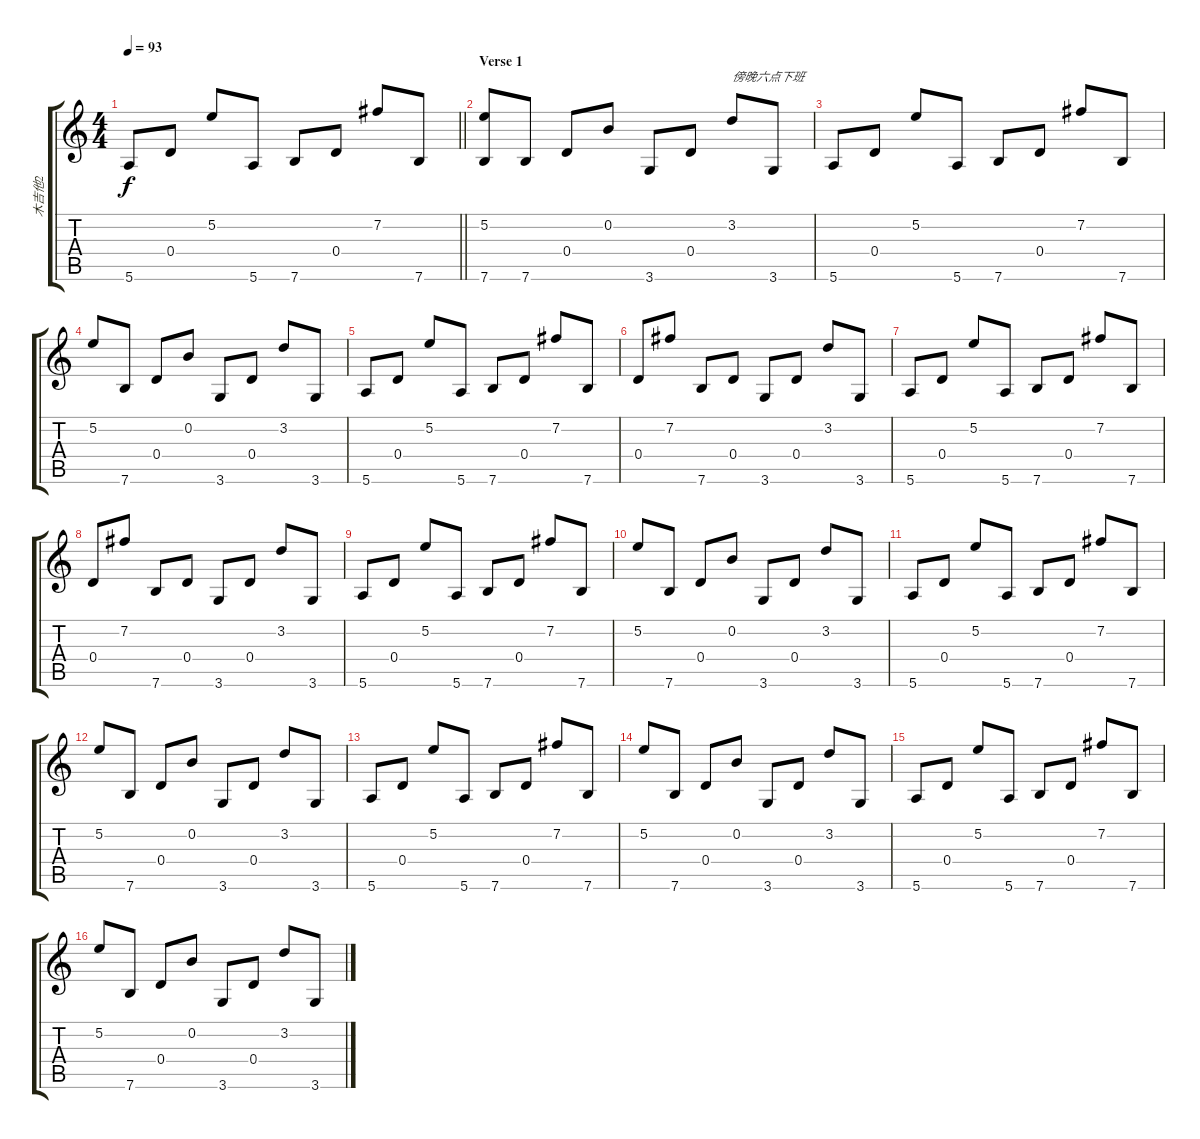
\track ("木吉他2" "木吉他2") {instrument acousticguitarnylon}
\staff {score tabs}
\tuning (E4 B3 G3 D3 A2 E2) {hide}
\ts (4 4)
\tempo 93
\clef g2
\barLineRight lightlight
\ks c
5.6.8{dy f} 0.4.8 5.2.8 5.6.8 7.6.8 0.4.8 7.2.8 7.6.8 |
\section ("" "Verse 1")
(5.2 7.6).8 7.6.8 0.4.8 0.2.8 3.6.8 0.4.8 3.2.8{txt "傍晚六点下班"} 3.6.8 |
5.6.8 0.4.8 5.2.8 5.6.8 7.6.8 0.4.8 7.2.8 7.6.8 |
5.2.8 7.6.8 0.4.8 0.2.8 3.6.8 0.4.8 3.2.8 3.6.8 |
5.6.8 0.4.8 5.2.8 5.6.8 7.6.8 0.4.8 7.2.8 7.6.8 |
0.4.8 7.2.8 7.6.8 0.4.8 3.6.8 0.4.8 3.2.8 3.6.8 |
5.6.8 0.4.8 5.2.8 5.6.8 7.6.8 0.4.8 7.2.8 7.6.8 |
0.4.8 7.2.8 7.6.8 0.4.8 3.6.8 0.4.8 3.2.8 3.6.8 |
5.6.8 0.4.8 5.2.8 5.6.8 7.6.8 0.4.8 7.2.8 7.6.8 |
5.2.8 7.6.8 0.4.8 0.2.8 3.6.8 0.4.8 3.2.8 3.6.8 |
5.6.8 0.4.8 5.2.8 5.6.8 7.6.8 0.4.8 7.2.8 7.6.8 |
5.2.8 7.6.8 0.4.8 0.2.8 3.6.8 0.4.8 3.2.8 3.6.8 |
5.6.8 0.4.8 5.2.8 5.6.8 7.6.8 0.4.8 7.2.8 7.6.8 |
5.2.8 7.6.8 0.4.8 0.2.8 3.6.8 0.4.8 3.2.8 3.6.8 |
5.6.8 0.4.8 5.2.8 5.6.8 7.6.8 0.4.8 7.2.8 7.6.8 |
5.2.8 7.6.8 0.4.8 0.2.8 3.6.8 0.4.8 3.2.8 3.6.8
